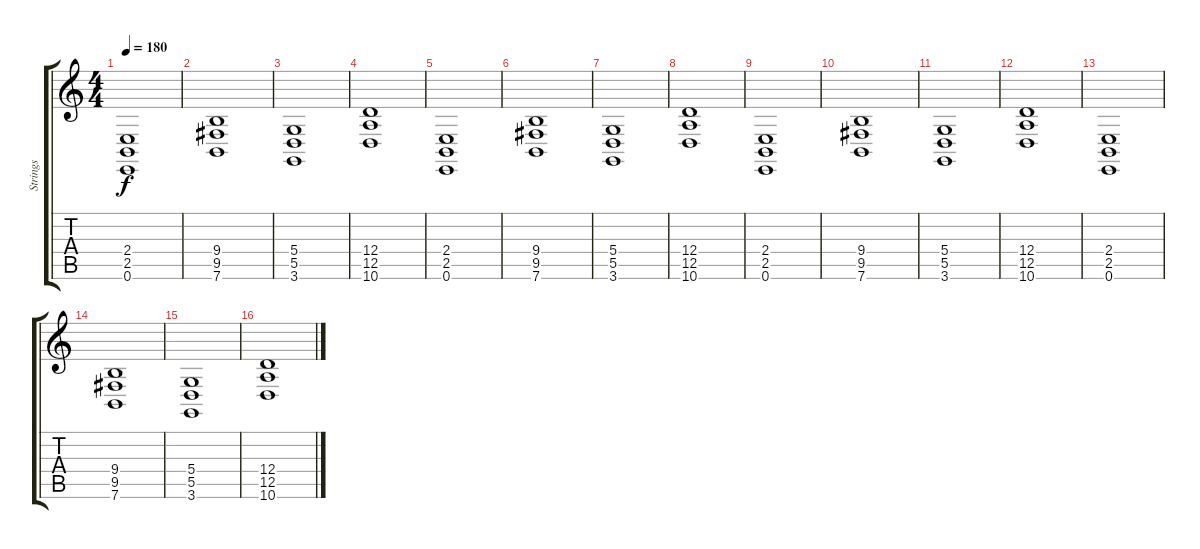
\track ("Strings" "Strings") {instrument stringensemble1}
\staff {score tabs}
\tuning (E4 B3 G3 D3 A2 E2) {hide}
\ts (4 4)
\tempo 180
\clef g2
\ks c
(2.4 2.5 0.6).1{dy f} |
(9.4 9.5 7.6).1 |
(5.4 5.5 3.6).1 |
(12.4 12.5 10.6).1 |
(2.4 2.5 0.6).1 |
(9.4 9.5 7.6).1 |
(5.4 5.5 3.6).1 |
(12.4 12.5 10.6).1 |
(2.4 2.5 0.6).1 |
(9.4 9.5 7.6).1 |
(5.4 5.5 3.6).1 |
(12.4 12.5 10.6).1 |
(2.4 2.5 0.6).1 |
(9.4 9.5 7.6).1 |
(5.4 5.5 3.6).1 |
(12.4 12.5 10.6).1
